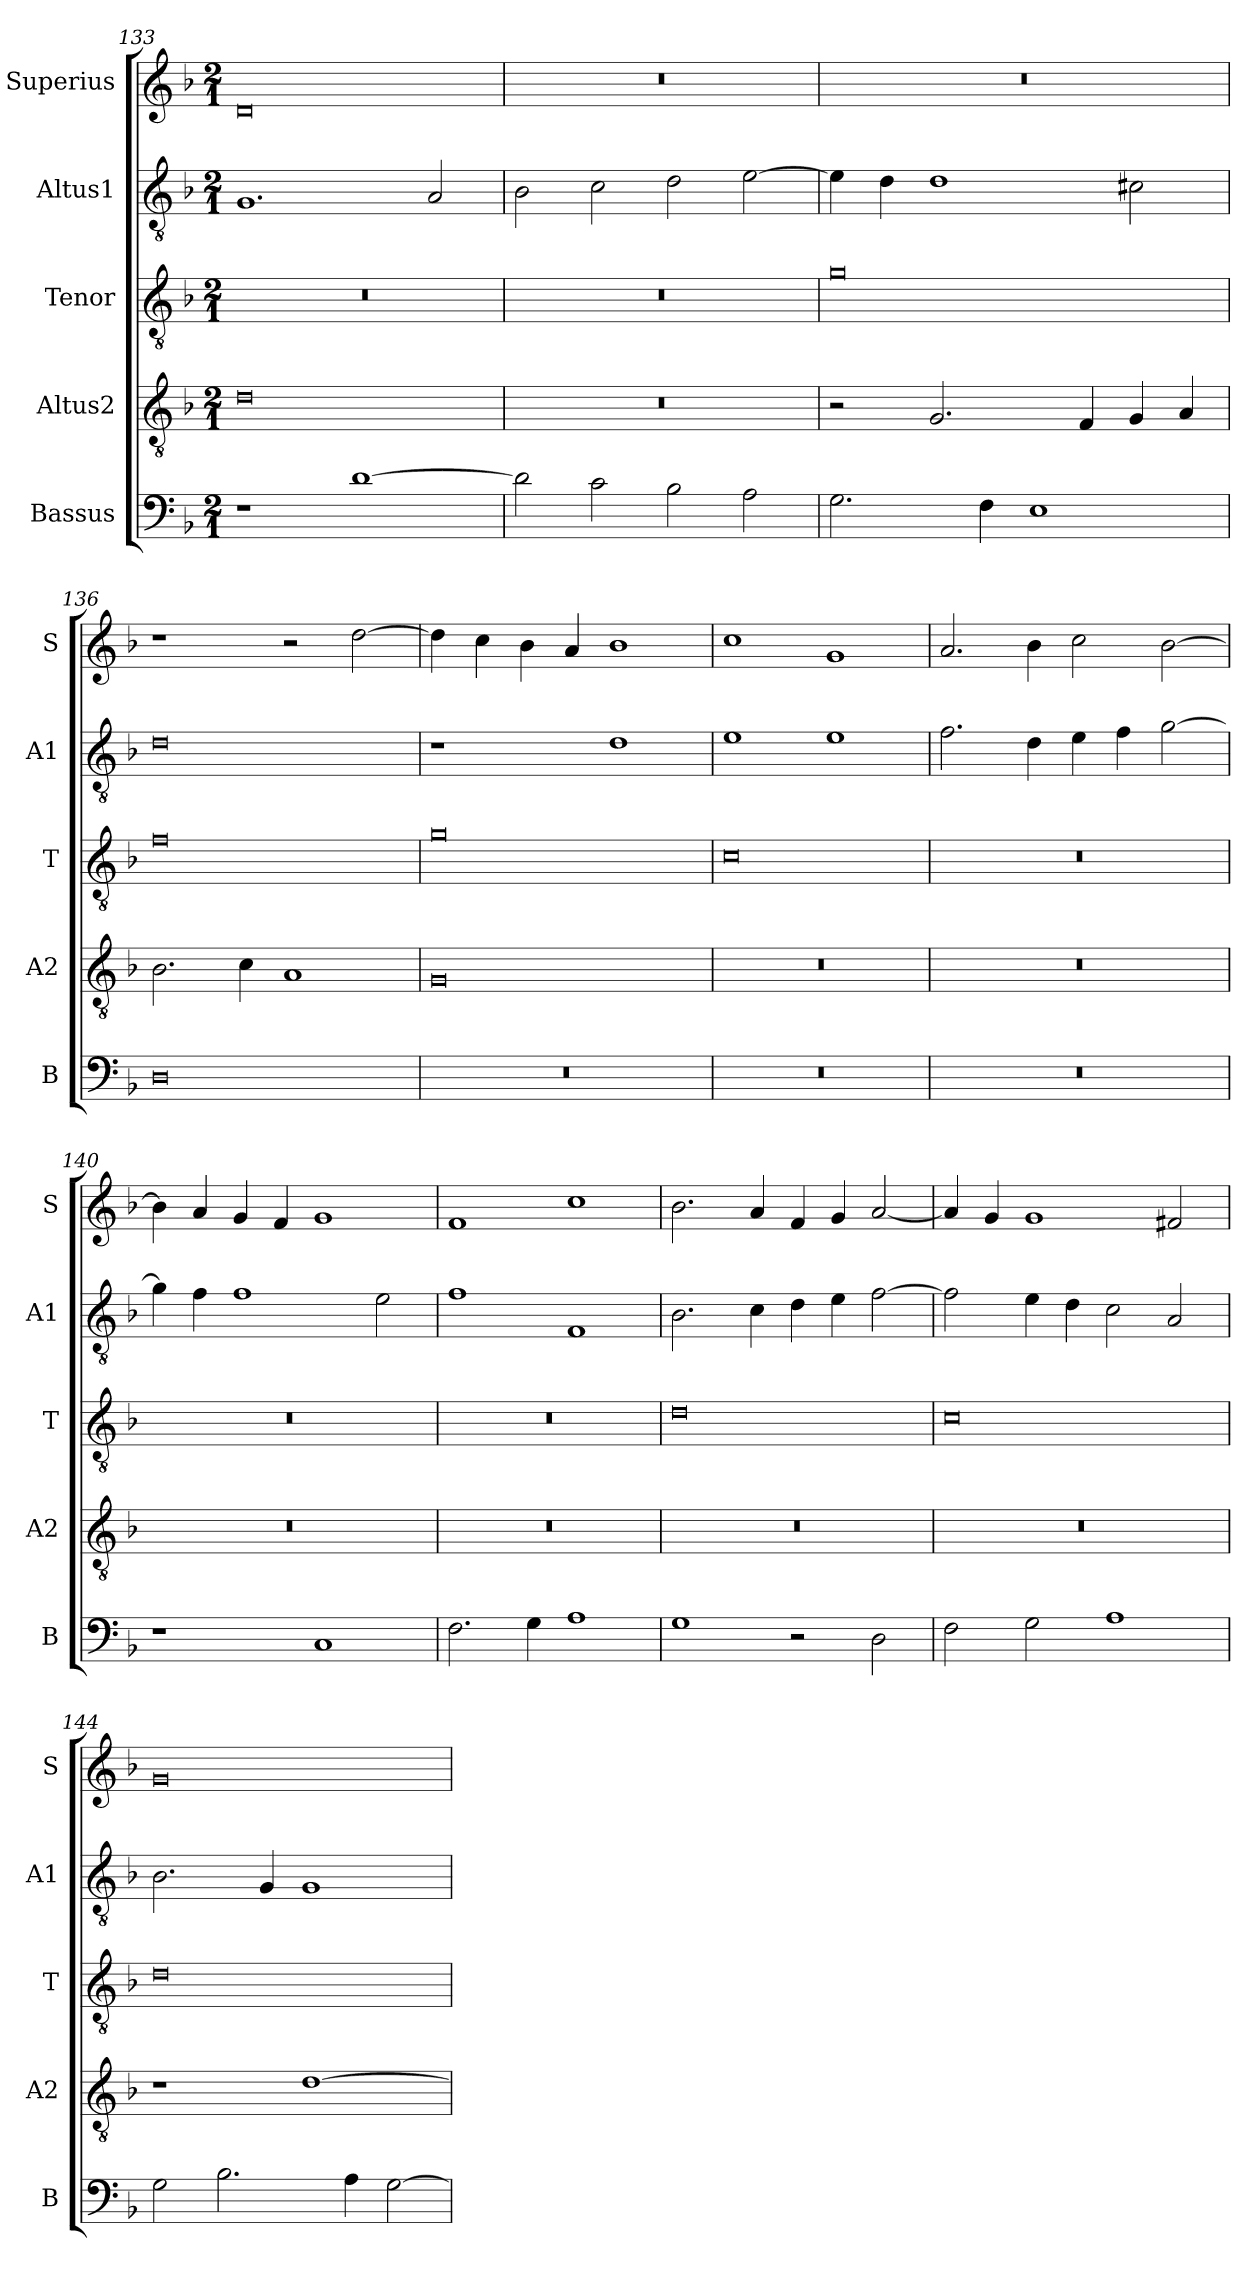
**kern	**kern	**kern	**kern	**kern
*part5	*part4	*part3	*part2	*part1
*staff5	*staff4	*staff3	*staff2	*staff1
*I"Bassus	*I"Altus2	*I"Tenor	*I"Altus1	*I"Superius
*I'B	*I'A2	*I'T	*I'A1	*I'S
*clefF4	*clefGv2	*clefGv2	*clefGv2	*clefG2
*k[b-]	*k[b-]	*k[b-]	*k[b-]	*k[b-]
*M2/1	*M2/1	*M2/1	*M2/1	*M2/1
=133	=133	=133	=133	=133
1r	0d	0r	1.G	0d
[1d	.	.	.	.
.	.	.	2A/	.
=134	=134	=134	=134	=134
2d\]	0r	0r	2B-\	0r
2c\	.	.	2c\	.
2B-\	.	.	2d\	.
2A\	.	.	[2e\	.
=135	=135	=135	=135	=135
2.G\	2r	0g	4e\]	0r
.	.	.	4d\	.
.	2.G/	.	1d	.
4F\	.	.	.	.
1E	.	.	.	.
.	4F/	.	.	.
.	4G/	.	2c#X\	.
.	4A/	.	.	.
=136	=136	=136	=136	=136
0D	2.B-\	0f	0d	1r
.	4c\	.	.	.
.	1A	.	.	2r
.	.	.	.	[2dd\
=137	=137	=137	=137	=137
0r	0G	0g	1r	4dd\]
.	.	.	.	4cc\
.	.	.	.	4b-\
.	.	.	.	4a/
.	.	.	1d	1b-
=138	=138	=138	=138	=138
0r	0r	0c	1e	1cc
.	.	.	1e	1g
=139	=139	=139	=139	=139
0r	0r	0r	2.f\	2.a/
.	.	.	4d\	4b-\
.	.	.	4e\	2cc\
.	.	.	4f\	.
.	.	.	[2g\	[2b-\
=140	=140	=140	=140	=140
1r	0r	0r	4g\]	4b-\]
.	.	.	4f\	4a/
.	.	.	1f	4g/
.	.	.	.	4f/
1C	.	.	.	1g
.	.	.	2e\	.
=141	=141	=141	=141	=141
2.F\	0r	0r	1f	1f
4G\	.	.	.	.
1A	.	.	1F	1cc
=142	=142	=142	=142	=142
1G	0r	0d	2.B-\	2.b-\
.	.	.	4c\	4a/
2r	.	.	4d\	4f/
.	.	.	4e\	4g/
2D\	.	.	[2f\	[2a/
=143	=143	=143	=143	=143
2F\	0r	0c	2f\]	4a/]
.	.	.	.	4g/
2G\	.	.	4e\	1g
.	.	.	4d\	.
1A	.	.	2c\	.
.	.	.	2A/	2f#X/
=144	=144	=144	=144	=144
2G\	1r	0d	2.B-\	0g
2.B-\	.	.	.	.
.	.	.	4G/	.
.	[1d	.	1G	.
4A\	.	.	.	.
[2G\	.	.	.	.
=	=	=	=	=
*-	*-	*-	*-	*-
